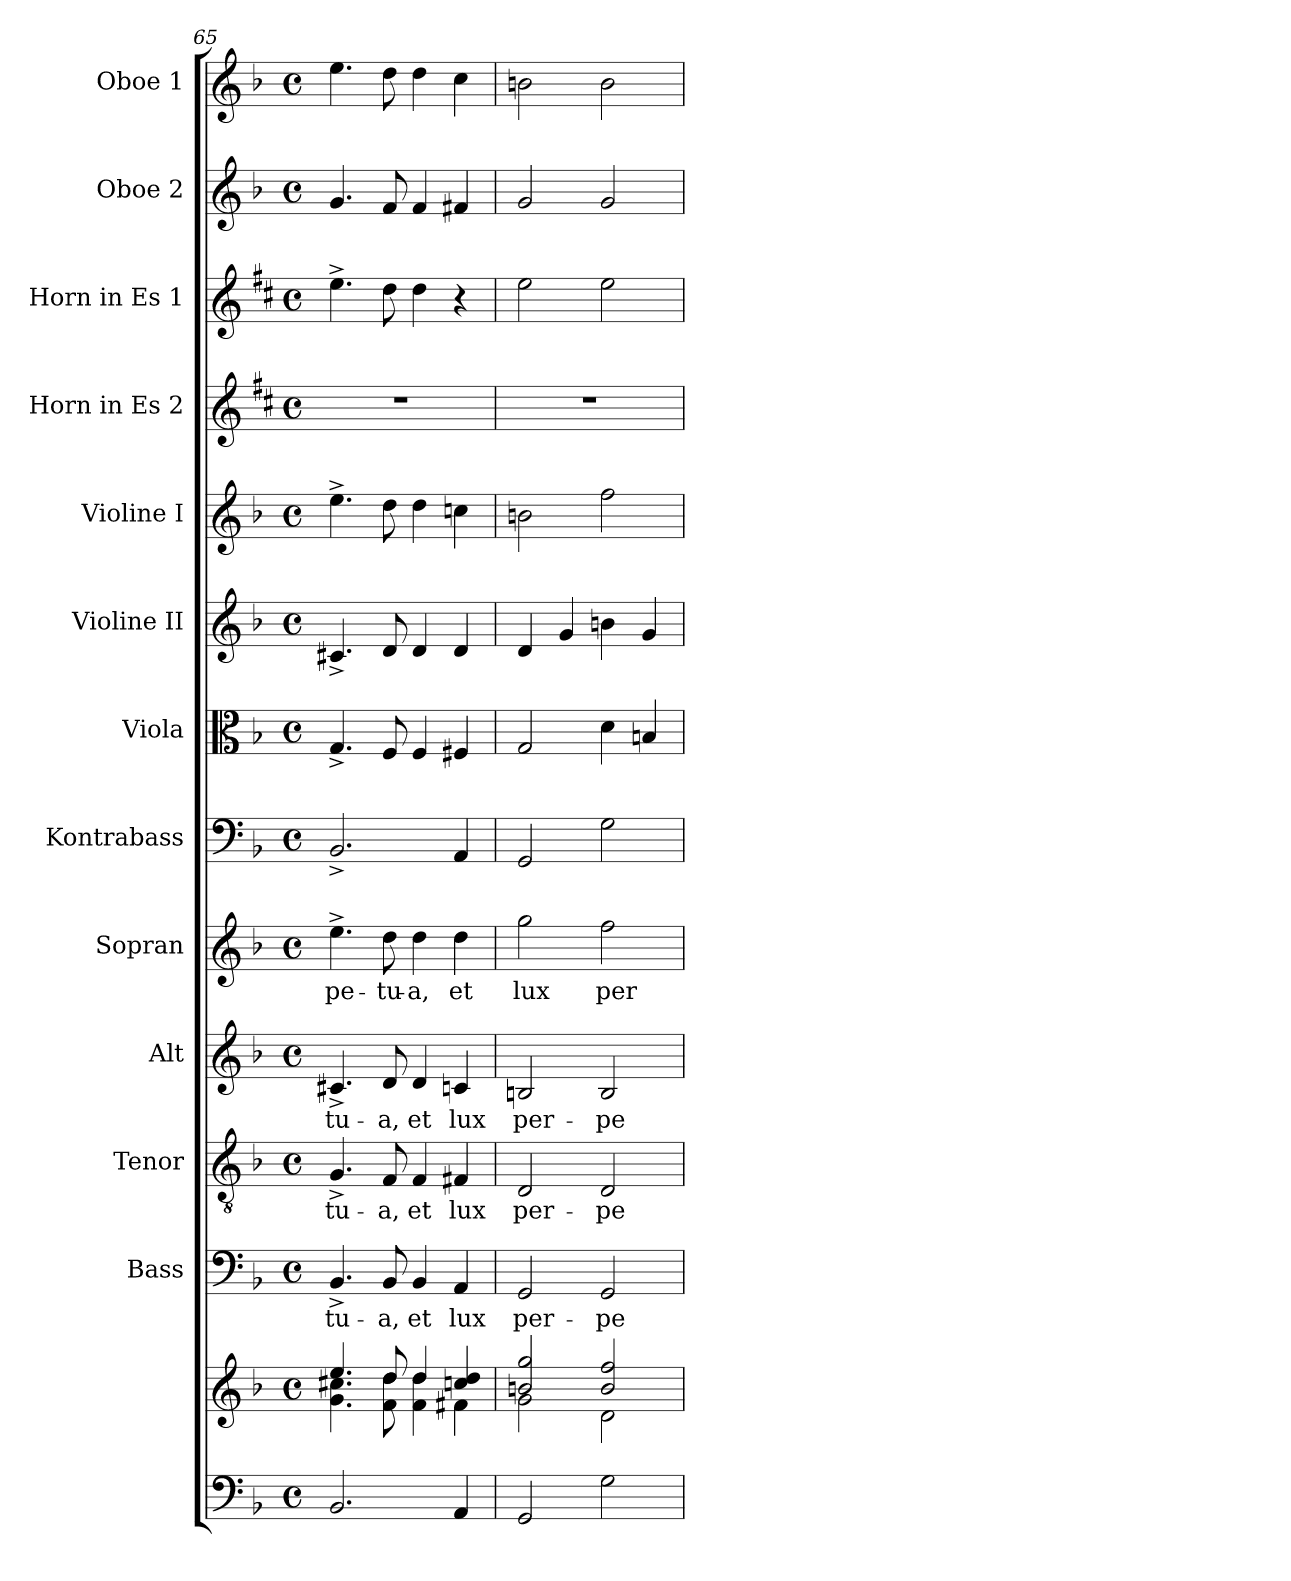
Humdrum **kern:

**kern	**kern	**kern	**text	**kern	**text	**kern	**text	**kern	**text	**kern	**kern	**kern	**kern	**kern	**kern	**kern	**kern
*part13	*part13	*part12	*part12	*part11	*part11	*part10	*part10	*part9	*part9	*part8	*part7	*part6	*part5	*part4	*part3	*part2	*part1
*staff14	*staff13	*staff12	*staff12	*staff11	*staff11	*staff10	*staff10	*staff9	*staff9	*staff8	*staff7	*staff6	*staff5	*staff4	*staff3	*staff2	*staff1
*	*	*I"Bass	*	*I"Tenor	*	*I"Alt	*	*I"Sopran	*	*I"Kontrabass	*I"Viola	*I"Violine II	*I"Violine I	*I"Horn in Es 2	*I"Horn in Es 1	*I"Oboe 2	*I"Oboe 1
*	*	*I'B.	*	*I'T.	*	*I'A.	*	*I'S.	*	*I'Kb.	*I'Vla.	*I'Vl. II	*I'Vl. I	*I'Hr. 2	*I'Hr. 1	*I'Ob. 2	*I'Ob. 1
*clefF4	*clefG2	*clefF4	*	*clefGv2	*	*clefG2	*	*clefG2	*	*clefF4	*clefC3	*clefG2	*clefG2	*clefG2	*clefG2	*clefG2	*clefG2
*	*	*	*	*	*	*	*	*	*	*ITrd7c12	*	*	*	*ITrd5c9	*ITrd5c9	*	*
*k[b-]	*k[b-]	*k[b-]	*	*k[b-]	*	*k[b-]	*	*k[b-]	*	*k[b-]	*k[b-]	*k[b-]	*k[b-]	*k[b-]	*k[b-]	*k[b-]	*k[b-]
*F:	*F:	*F:	*	*F:	*	*F:	*	*F:	*	*F:	*F:	*F:	*F:	*F:	*F:	*F:	*F:
*M4/4	*M4/4	*M4/4	*	*M4/4	*	*M4/4	*	*M4/4	*	*M4/4	*M4/4	*M4/4	*M4/4	*M4/4	*M4/4	*M4/4	*M4/4
*met(c)	*met(c)	*met(c)	*	*met(c)	*	*met(c)	*	*met(c)	*	*met(c)	*met(c)	*met(c)	*met(c)	*met(c)	*met(c)	*met(c)	*met(c)
=65	=65	=65	=65	=65	=65	=65	=65	=65	=65	=65	=65	=65	=65	=65	=65	=65	=65
*	*^	*	*	*	*	*	*	*	*	*	*	*	*	*	*	*	*
!	!	!	!	!LO:LY:b	!	!LO:LY:b	!	!LO:LY:b	!	!LO:LY:b	!	!	!	!	!	!	!	!
2.BB-/	4.ee/	4.g\ 4.cc#X\	4.BB-^>/	-tu-	4.G^>/	-tu-	4.c#X^>/	-tu-	4.ee^>\	-pe-	2.BBB-^</	4.G^</	4.c#X^</	4.ee^>\	1r	4.g^>\	4.g/	4.ee\
!	!	!	!	!LO:LY:b	!	!LO:LY:b	!	!LO:LY:b	!	!LO:LY:b	!	!	!	!	!	!	!	!
.	8dd/	8f\ 8dd\	8BB-/	-a,	8F/	-a,	8d/	-a,	8dd\	-tu-	.	8F/	8d/	8dd\	.	8f\	8f/	8dd\
!	!	!	!	!LO:LY:b	!	!LO:LY:b	!	!LO:LY:b	!	!LO:LY:b	!	!	!	!	!	!	!	!
.	4dd/	4f\ 4dd\	4BB-/	et	4F/	et	4d/	et	4dd\	-a,	.	4F/	4d/	4dd\	.	4f\	4f/	4dd\
!	!	!	!	!LO:LY:b	!	!LO:LY:b	!	!LO:LY:b	!	!LO:LY:b	!	!	!	!	!	!	!	!
4AA/	4ccn/ 4dd/	4f#X\	4AA/	lux	4F#X/	lux	4cn/	lux	4dd\	et	4AAA/	4F#X/	4d/	4ccn\	.	4r	4f#X/	4cc\
=66	=66	=66	=66	=66	=66	=66	=66	=66	=66	=66	=66	=66	=66	=66	=66	=66	=66	=66
!	!	!	!	!LO:LY:b	!	!LO:LY:b	!	!LO:LY:b	!	!LO:LY:b	!	!	!	!	!	!	!	!
2GG/	2bn/ 2gg/	2g\	2GG/	per-	2D/	per-	2Bn/	per-	2gg\	lux	2GGG/	2G/	4d/	2bn\	1r	2g\	2g/	2bn\
.	.	.	.	.	.	.	.	.	.	.	.	.	4g/	.	.	.	.	.
!	!	!	!	!LO:LY:b	!	!LO:LY:b	!	!LO:LY:b	!	!LO:LY:b	!	!	!	!	!	!	!	!
2G\	2b/ 2ff/	2d\	2GG/	-pe-	2D/	-pe-	2B/	-pe-	2ff\	per-	2GG\	4d\	4bn\	2ff\	.	2g\	2g/	2b\
.	.	.	.	.	.	.	.	.	.	.	.	4Bn/	4g/	.	.	.	.	.
*	*v	*v	*	*	*	*	*	*	*	*	*	*	*	*	*	*	*	*
=	=	=	=	=	=	=	=	=	=	=	=	=	=	=	=	=	=
*-	*-	*-	*-	*-	*-	*-	*-	*-	*-	*-	*-	*-	*-	*-	*-	*-	*-
